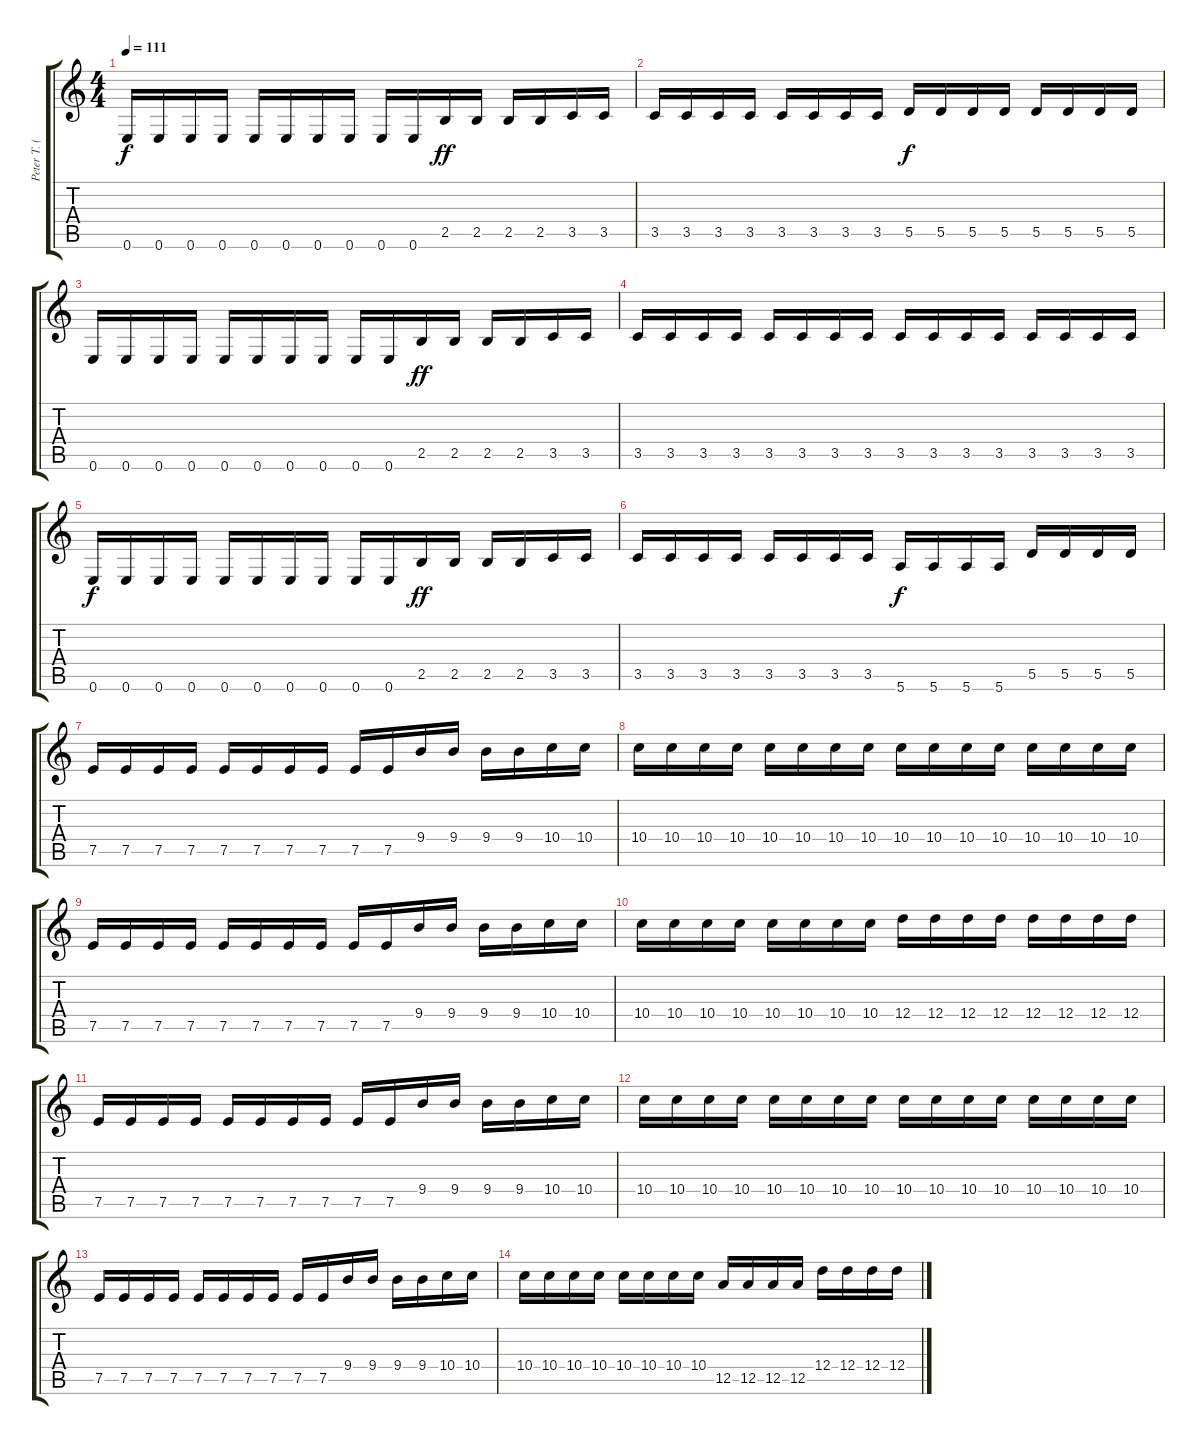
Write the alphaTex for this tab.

\track ("Peter T. (Rhytmus)" "Peter T. (") {instrument distortionguitar}
\staff {score tabs}
\tuning (E4 B3 G3 D3 A2 E2) {hide}
\ts (4 4)
\tempo 111
\clef g2
\ks c
0.6.16{dy f} 0.6.16 0.6.16 0.6.16 0.6.16 0.6.16 0.6.16 0.6.16 0.6.16 0.6.16 2.5.16{dy ff} 2.5.16 2.5.16 2.5.16 3.5.16 3.5.16 |
3.5.16 3.5.16 3.5.16 3.5.16 3.5.16 3.5.16 3.5.16 3.5.16 5.5.16{dy f} 5.5.16 5.5.16 5.5.16 5.5.16 5.5.16 5.5.16 5.5.16 |
0.6.16 0.6.16 0.6.16 0.6.16 0.6.16 0.6.16 0.6.16 0.6.16 0.6.16 0.6.16 2.5.16{dy ff} 2.5.16 2.5.16 2.5.16 3.5.16 3.5.16 |
3.5.16{volume 11} 3.5.16 3.5.16 3.5.16 3.5.16 3.5.16 3.5.16 3.5.16 3.5.16 3.5.16 3.5.16 3.5.16 3.5.16 3.5.16 3.5.16 3.5.16 |
0.6.16{dy f volume 10} 0.6.16 0.6.16 0.6.16 0.6.16 0.6.16 0.6.16 0.6.16 0.6.16 0.6.16 2.5.16{dy ff} 2.5.16 2.5.16 2.5.16 3.5.16 3.5.16 |
3.5.16{volume 8} 3.5.16 3.5.16 3.5.16 3.5.16 3.5.16 3.5.16 3.5.16 5.6.16{dy f} 5.6.16 5.6.16 5.6.16 5.5.16 5.5.16 5.5.16 5.5.16 |
7.5.16{volume 9} 7.5.16 7.5.16 7.5.16 7.5.16 7.5.16 7.5.16 7.5.16 7.5.16 7.5.16 9.4.16 9.4.16 9.4.16 9.4.16 10.4.16 10.4.16 |
10.4.16{volume 8} 10.4.16 10.4.16 10.4.16 10.4.16 10.4.16 10.4.16 10.4.16 10.4.16 10.4.16 10.4.16 10.4.16 10.4.16 10.4.16 10.4.16 10.4.16 |
7.5.16{volume 7} 7.5.16 7.5.16 7.5.16 7.5.16 7.5.16 7.5.16 7.5.16 7.5.16 7.5.16 9.4.16 9.4.16 9.4.16 9.4.16 10.4.16 10.4.16 |
10.4.16{volume 6} 10.4.16 10.4.16 10.4.16 10.4.16 10.4.16 10.4.16 10.4.16 12.4.16 12.4.16 12.4.16 12.4.16 12.4.16 12.4.16 12.4.16 12.4.16 |
7.5.16{volume 4} 7.5.16 7.5.16 7.5.16 7.5.16 7.5.16 7.5.16 7.5.16 7.5.16 7.5.16 9.4.16 9.4.16 9.4.16 9.4.16 10.4.16 10.4.16 |
10.4.16{volume 3} 10.4.16 10.4.16 10.4.16 10.4.16 10.4.16 10.4.16 10.4.16 10.4.16 10.4.16 10.4.16 10.4.16 10.4.16 10.4.16 10.4.16 10.4.16 |
7.5.16{volume 2} 7.5.16 7.5.16 7.5.16 7.5.16 7.5.16 7.5.16 7.5.16 7.5.16 7.5.16 9.4.16 9.4.16 9.4.16 9.4.16 10.4.16 10.4.16 |
10.4.16{volume 1} 10.4.16 10.4.16 10.4.16 10.4.16 10.4.16 10.4.16 10.4.16 12.5.16 12.5.16 12.5.16 12.5.16 12.4.16 12.4.16 12.4.16 12.4.16
